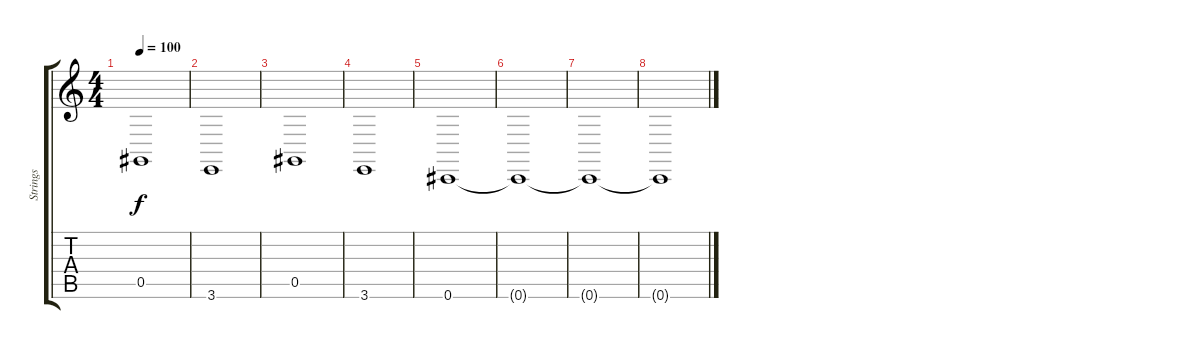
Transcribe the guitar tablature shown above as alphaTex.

\track ("Strings" "Strings") {instrument stringensemble1}
\staff {score tabs}
\tuning (Eb4 Bb3 Gb3 Db3 Ab2 Db2) {hide}
\ts (4 4)
\tempo 100
\clef g2
\ks c
0.5.1{dy f} |
3.6.1 |
0.5.1 |
3.6.1 |
0.6.1 |
0.6{t}.1 |
0.6{t}.1 |
0.6{t}.1
